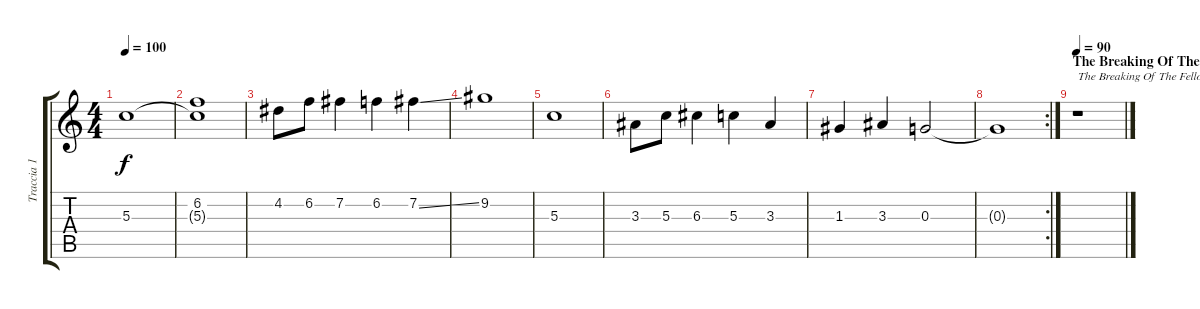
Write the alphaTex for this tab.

\track ("Traccia 1" "Traccia 1") {instrument acousticguitarnylon}
\staff {score tabs}
\tuning (E4 B3 G3 D3 A2 E2) {hide}
\ts (4 4)
\tempo 100
\clef g2
\ks c
5.3{t}.1{dy f} |
(6.2 5.3{t}).1 |
4.2.8 6.2.8 7.2.4 6.2.4 7.2{ss}.4 |
9.2.1 |
5.3.1 |
3.3.8 5.3.8 6.3.4 5.3.4 3.3.4 |
1.3.4 3.3.4 0.3.2 |
\rc 2
0.3{t}.1 |
\section ("" "The Breaking Of The Fellowship")
\tempo 90
r.1{txt "The Breaking Of The Fellowship"}
